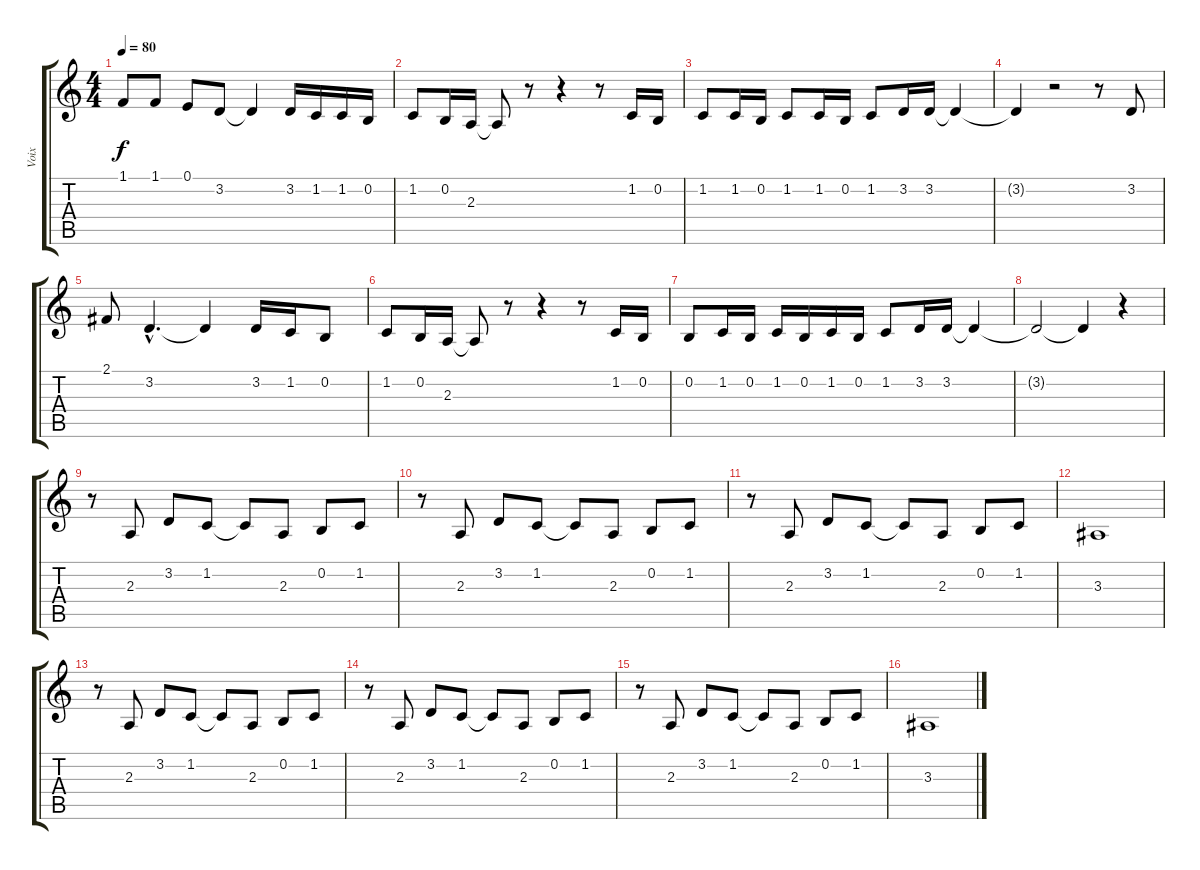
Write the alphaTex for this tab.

\track ("Voix" "Voix") {instrument tenorsax}
\staff {score tabs}
\tuning (E4 B3 G3 D3 A2 E2) {hide}
\ts (4 4)
\tempo 80
\clef g2
\ks c
1.1.8{dy f} 1.1.8 0.1.8 3.2.8 3.2{t}.4 3.2.16 1.2.16 1.2.16 0.2.16 |
1.2.8 0.2.16 2.3.16 2.3{t}.8 r.8 r.4 r.8 1.2.16 0.2.16 |
1.2.8 1.2.16 0.2.16 1.2.8 1.2.16 0.2.16 1.2.8 3.2.16 3.2.16 3.2{t}.4 |
3.2{t}.4 r.2 r.8 3.2.8 |
2.1.8 3.2{hac}.4{d} 3.2{t}.4 3.2.16 1.2.16 0.2.8 |
1.2.8 0.2.16 2.3.16 2.3{t}.8 r.8 r.4 r.8 1.2.16 0.2.16 |
0.2.8 1.2.16 0.2.16 1.2.16 0.2.16 1.2.16 0.2.16 1.2.8 3.2.16 3.2.16 3.2{t}.4 |
3.2{t}.2 3.2{t}.4 r.4 |
r.8 2.3.8 3.2.8 1.2.8 1.2{t}.8 2.3.8 0.2.8 1.2.8 |
r.8 2.3.8 3.2.8 1.2.8 1.2{t}.8 2.3.8 0.2.8 1.2.8 |
r.8 2.3.8 3.2.8 1.2.8 1.2{t}.8 2.3.8 0.2.8 1.2.8 |
3.3.1 |
r.8 2.3.8 3.2.8 1.2.8 1.2{t}.8 2.3.8 0.2.8 1.2.8 |
r.8 2.3.8 3.2.8 1.2.8 1.2{t}.8 2.3.8 0.2.8 1.2.8 |
r.8 2.3.8 3.2.8 1.2.8 1.2{t}.8 2.3.8 0.2.8 1.2.8 |
3.3.1
